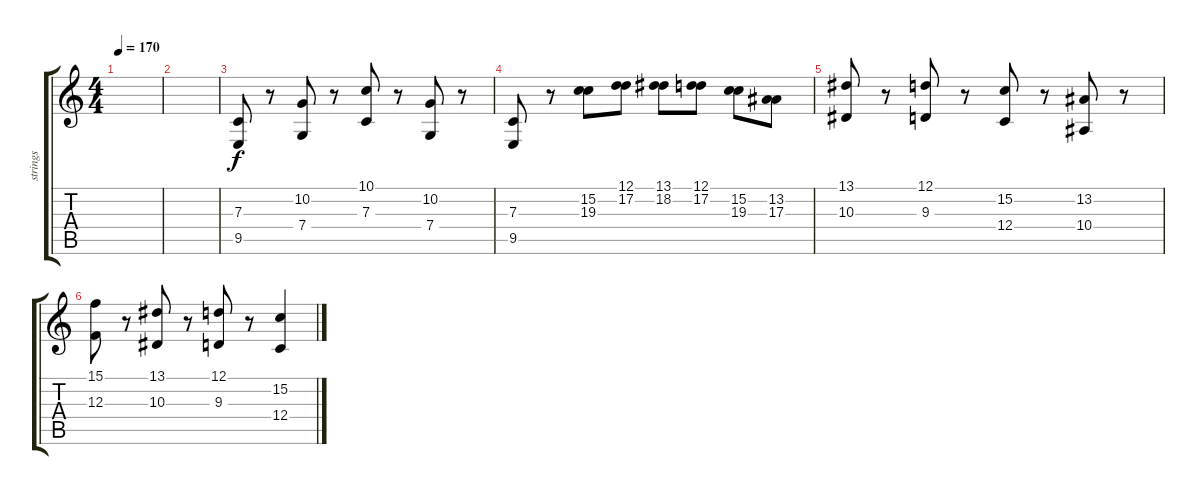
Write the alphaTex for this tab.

\track ("strings" "strings") {instrument pizzicatostrings}
\staff {score tabs}
\tuning (D4 A3 F3 C3 G2 D2) {hide}
\ts (4 4)
\tempo 170
\clef g2
\ks c
|
|
(7.3 9.5).8 r.8 (10.2 7.4).8 r.8 (10.1 7.3).8 r.8 (10.2 7.4).8 r.8 |
(7.3 9.5).8 r.8 (15.2 19.3).8 (12.1 17.2).8 (13.1 18.2).8 (12.1 17.2).8 (15.2 19.3).8 (13.2 17.3).8 |
(13.1 10.3).8 r.8 (12.1 9.3).8 r.8 (15.2 12.4).8 r.8 (13.2 10.4).8 r.8 |
(15.1 12.3).8 r.8 (13.1 10.3).8 r.8 (12.1 9.3).8 r.8 (15.2 12.4).4
